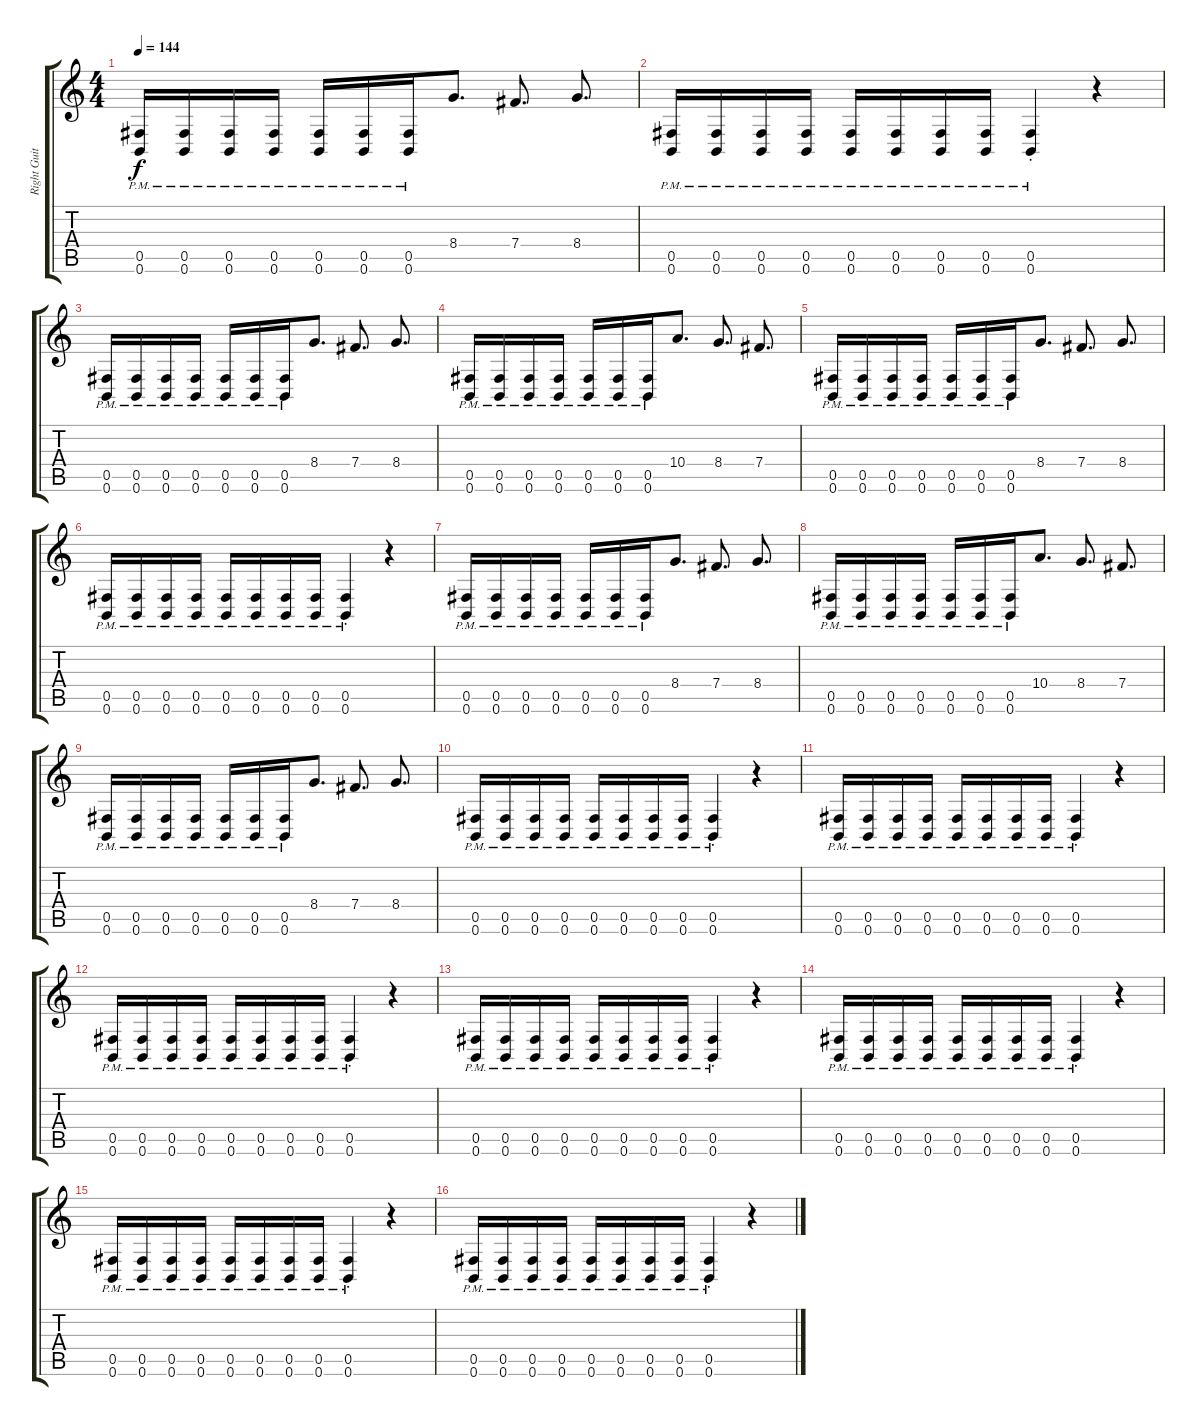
\track ("Right Guitar" "Right Guit") {instrument distortionguitar}
\staff {score tabs}
\tuning (Db4 Ab3 E3 B2 Gb2 B1) {hide}
\ts (4 4)
\tempo 144
\clef g2
\ks c
(0.5{pm} 0.6{pm}).16{dy f} (0.5{pm} 0.6{pm}).16 (0.5{pm} 0.6{pm}).16 (0.5{pm} 0.6{pm}).16 (0.5{pm} 0.6{pm}).16 (0.5{pm} 0.6{pm}).16 (0.5{pm} 0.6{pm}).16 8.4.8{d} 7.4.8{d} 8.4.8{d} |
(0.5{pm} 0.6{pm}).16 (0.5{pm} 0.6{pm}).16 (0.5{pm} 0.6{pm}).16 (0.5{pm} 0.6{pm}).16 (0.5{pm} 0.6{pm}).16 (0.5{pm} 0.6{pm}).16 (0.5{pm} 0.6{pm}).16 (0.5{pm} 0.6{pm}).16 (0.5{pm} 0.6{pm st}).4 r.4 |
(0.5{pm} 0.6{pm}).16 (0.5{pm} 0.6{pm}).16 (0.5{pm} 0.6{pm}).16 (0.5{pm} 0.6{pm}).16 (0.5{pm} 0.6{pm}).16 (0.5{pm} 0.6{pm}).16 (0.5{pm} 0.6{pm}).16 8.4.8{d} 7.4.8{d} 8.4.8{d} |
(0.5{pm} 0.6{pm}).16 (0.5{pm} 0.6{pm}).16 (0.5{pm} 0.6{pm}).16 (0.5{pm} 0.6{pm}).16 (0.5{pm} 0.6{pm}).16 (0.5{pm} 0.6{pm}).16 (0.5{pm} 0.6{pm}).16 10.4.8{d} 8.4.8{d} 7.4.8{d} |
(0.5{pm} 0.6{pm}).16 (0.5{pm} 0.6{pm}).16 (0.5{pm} 0.6{pm}).16 (0.5{pm} 0.6{pm}).16 (0.5{pm} 0.6{pm}).16 (0.5{pm} 0.6{pm}).16 (0.5{pm} 0.6{pm}).16 8.4.8{d} 7.4.8{d} 8.4.8{d} |
(0.5{pm} 0.6{pm}).16 (0.5{pm} 0.6{pm}).16 (0.5{pm} 0.6{pm}).16 (0.5{pm} 0.6{pm}).16 (0.5{pm} 0.6{pm}).16 (0.5{pm} 0.6{pm}).16 (0.5{pm} 0.6{pm}).16 (0.5{pm} 0.6{pm}).16 (0.5{pm} 0.6{pm st}).4 r.4 |
(0.5{pm} 0.6{pm}).16 (0.5{pm} 0.6{pm}).16 (0.5{pm} 0.6{pm}).16 (0.5{pm} 0.6{pm}).16 (0.5{pm} 0.6{pm}).16 (0.5{pm} 0.6{pm}).16 (0.5{pm} 0.6{pm}).16 8.4.8{d} 7.4.8{d} 8.4.8{d} |
(0.5{pm} 0.6{pm}).16 (0.5{pm} 0.6{pm}).16 (0.5{pm} 0.6{pm}).16 (0.5{pm} 0.6{pm}).16 (0.5{pm} 0.6{pm}).16 (0.5{pm} 0.6{pm}).16 (0.5{pm} 0.6{pm}).16 10.4.8{d} 8.4.8{d} 7.4.8{d} |
(0.5{pm} 0.6{pm}).16 (0.5{pm} 0.6{pm}).16 (0.5{pm} 0.6{pm}).16 (0.5{pm} 0.6{pm}).16 (0.5{pm} 0.6{pm}).16 (0.5{pm} 0.6{pm}).16 (0.5{pm} 0.6{pm}).16 8.4.8{d} 7.4.8{d} 8.4.8{d} |
(0.5{pm} 0.6{pm}).16 (0.5{pm} 0.6{pm}).16 (0.5{pm} 0.6{pm}).16 (0.5{pm} 0.6{pm}).16 (0.5{pm} 0.6{pm}).16 (0.5{pm} 0.6{pm}).16 (0.5{pm} 0.6{pm}).16 (0.5{pm} 0.6{pm}).16 (0.5{pm} 0.6{pm st}).4 r.4 |
(0.5{pm} 0.6{pm}).16 (0.5{pm} 0.6{pm}).16 (0.5{pm} 0.6{pm}).16 (0.5{pm} 0.6{pm}).16 (0.5{pm} 0.6{pm}).16 (0.5{pm} 0.6{pm}).16 (0.5{pm} 0.6{pm}).16 (0.5{pm} 0.6{pm}).16 (0.5{pm} 0.6{pm st}).4 r.4 |
(0.5{pm} 0.6{pm}).16 (0.5{pm} 0.6{pm}).16 (0.5{pm} 0.6{pm}).16 (0.5{pm} 0.6{pm}).16 (0.5{pm} 0.6{pm}).16 (0.5{pm} 0.6{pm}).16 (0.5{pm} 0.6{pm}).16 (0.5{pm} 0.6{pm}).16 (0.5{pm} 0.6{pm st}).4 r.4 |
(0.5{pm} 0.6{pm}).16 (0.5{pm} 0.6{pm}).16 (0.5{pm} 0.6{pm}).16 (0.5{pm} 0.6{pm}).16 (0.5{pm} 0.6{pm}).16 (0.5{pm} 0.6{pm}).16 (0.5{pm} 0.6{pm}).16 (0.5{pm} 0.6{pm}).16 (0.5{pm} 0.6{pm st}).4 r.4 |
(0.5{pm} 0.6{pm}).16 (0.5{pm} 0.6{pm}).16 (0.5{pm} 0.6{pm}).16 (0.5{pm} 0.6{pm}).16 (0.5{pm} 0.6{pm}).16 (0.5{pm} 0.6{pm}).16 (0.5{pm} 0.6{pm}).16 (0.5{pm} 0.6{pm}).16 (0.5{pm} 0.6{pm st}).4 r.4 |
(0.5{pm} 0.6{pm}).16 (0.5{pm} 0.6{pm}).16 (0.5{pm} 0.6{pm}).16 (0.5{pm} 0.6{pm}).16 (0.5{pm} 0.6{pm}).16 (0.5{pm} 0.6{pm}).16 (0.5{pm} 0.6{pm}).16 (0.5{pm} 0.6{pm}).16 (0.5{pm} 0.6{pm st}).4 r.4 |
(0.5{pm} 0.6{pm}).16 (0.5{pm} 0.6{pm}).16 (0.5{pm} 0.6{pm}).16 (0.5{pm} 0.6{pm}).16 (0.5{pm} 0.6{pm}).16 (0.5{pm} 0.6{pm}).16 (0.5{pm} 0.6{pm}).16 (0.5{pm} 0.6{pm}).16 (0.5{pm} 0.6{pm st}).4 r.4
